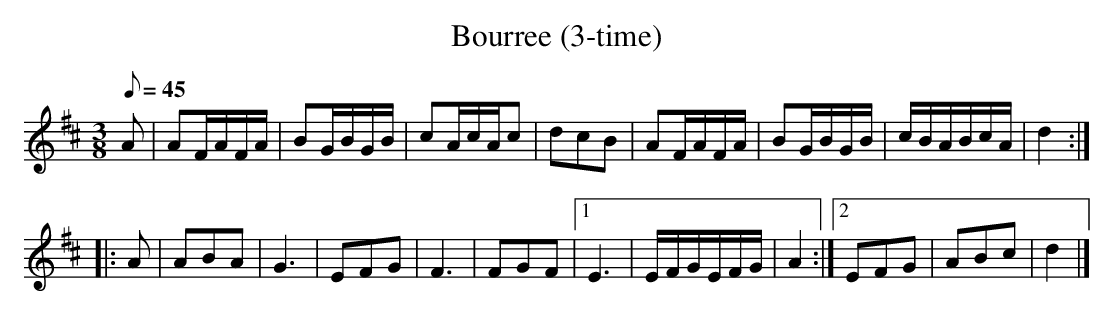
X:1
T:Bourree (3-time)
M:3/8
L:1/8
Q:45
K:D
A |\
AF/A/F/A/ | BG/B/G/B/ | cA/c/A/c | dcB |\
AF/A/F/A/ | BG/B/G/B/ | c/B/A/B/c/A/ | d2 :|
|: A |\
ABA | G3 | EFG | F3 |\
FGF |1 E3 | E/F/G/E/F/G/ | A2 :|2 EFG | ABc | d2 |]
